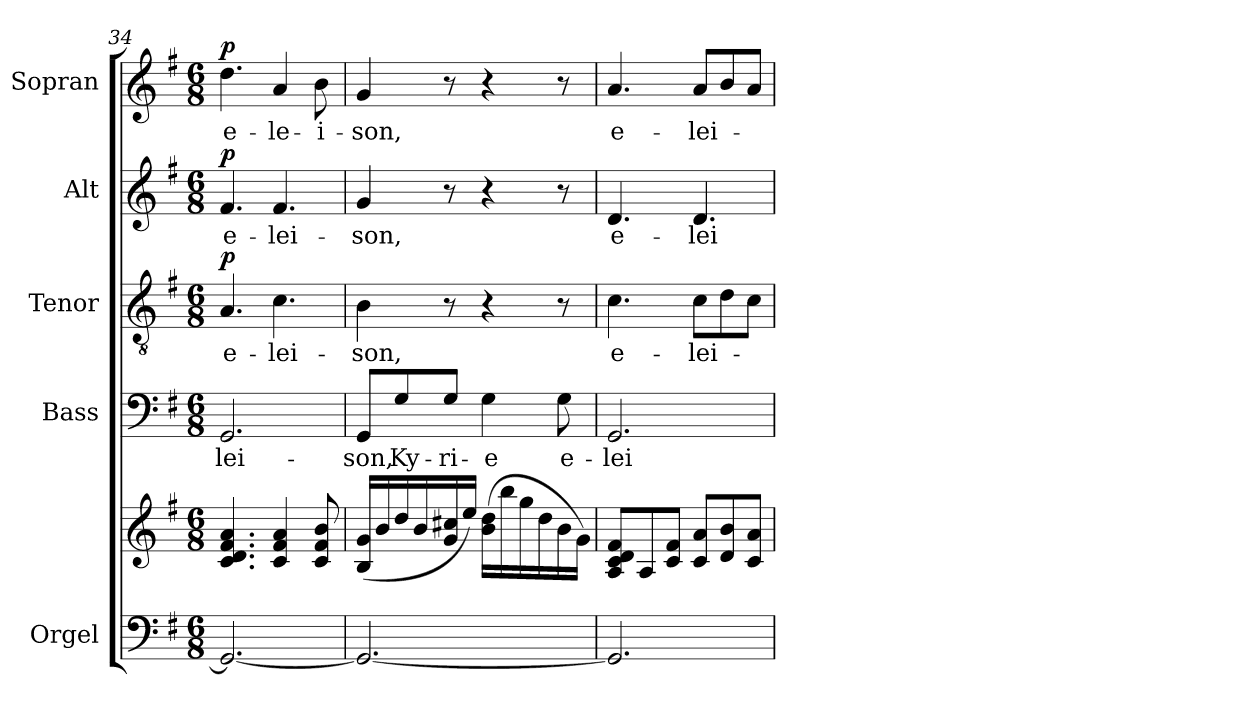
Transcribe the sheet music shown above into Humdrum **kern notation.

**kern	**kern	**kern	**text	**kern	**text	**dynam	**kern	**text	**dynam	**kern	**text	**dynam
*part5	*part5	*part4	*part4	*part3	*part3	*part3	*part2	*part2	*part2	*part1	*part1	*part1
*staff6	*staff5	*staff4	*staff4	*staff3	*staff3	*staff3	*staff2	*staff2	*staff2	*staff1	*staff1	*staff1
*I"Orgel	*	*I"Bass	*	*I"Tenor	*	*	*I"Alt	*	*	*I"Sopran	*	*
*I'Org.	*	*I'B.	*	*I'T.	*	*	*I'A.	*	*	*I'S.	*	*
*clefF4	*clefG2	*clefF4	*	*clefGv2	*	*	*clefG2	*	*	*clefG2	*	*
*k[f#]	*k[f#]	*k[f#]	*	*k[f#]	*	*	*k[f#]	*	*	*k[f#]	*	*
*G:	*G:	*G:	*	*G:	*	*	*G:	*	*	*G:	*	*
*M6/8	*M6/8	*M6/8	*	*M6/8	*	*	*M6/8	*	*	*M6/8	*	*
=34	=34	=34	=34	=34	=34	=34	=34	=34	=34	=34	=34	=34
!	!	!	!LO:LY:b	!	!LO:LY:b	!LO:DY:a	!	!LO:LY:b	!LO:DY:a	!	!LO:LY:b	!LO:DY:a
2.GG/_	4.c/ 4.d/ 4.f#/ 4.a/	2.GG/	-lei-	4.A/	e-	p	4.f#/	e-	p	4.dd\	e-	p
!	!	!	!	!	!LO:LY:b	!	!	!LO:LY:b	!	!	!LO:LY:b	!
.	4c/ 4f#/ 4a/	.	.	4.c\	-lei-	.	4.f#/	-lei-	.	4a/	-le-	.
!	!	!	!	!	!	!	!	!	!	!	!LO:LY:b	!
.	8c/ 8f#/ 8b/	.	.	.	.	.	.	.	.	8b\	-i-	.
=35	=35	=35	=35	=35	=35	=35	=35	=35	=35	=35	=35	=35
!	!	!	!LO:LY:b	!	!LO:LY:b	!	!	!LO:LY:b	!	!	!LO:LY:b	!
2.GG/_	(<16B/ 16g/LL	8GG/L	-son,	4B\	-son,	.	4g/	-son,	.	4g/	-son,	.
.	16b/	.	.	.	.	.	.	.	.	.	.	.
!	!	!	!LO:LY:b	!	!	!	!	!	!	!	!	!
.	16dd/	8G/	Ky-	.	.	.	.	.	.	.	.	.
.	16b/	.	.	.	.	.	.	.	.	.	.	.
!	!	!	!LO:LY:b	!	!	!	!	!	!	!	!	!
.	16g/ 16cc#X/	8G/J	-ri-	8r	.	.	8r	.	.	8r	.	.
.	16ee/JJ)	.	.	.	.	.	.	.	.	.	.	.
!	!	!	!LO:LY:b	!	!	!	!	!	!	!	!	!
.	(>16b\ 16dd\LL	4G\	-e	4r	.	.	4r	.	.	4r	.	.
.	16bb\	.	.	.	.	.	.	.	.	.	.	.
.	16gg\	.	.	.	.	.	.	.	.	.	.	.
.	16dd\	.	.	.	.	.	.	.	.	.	.	.
!	!	!	!LO:LY:b	!	!	!	!	!	!	!	!	!
.	16b\	8G\	e-	8r	.	.	8r	.	.	8r	.	.
.	16g\JJ)	.	.	.	.	.	.	.	.	.	.	.
!!LO:LB:g=z
=36	=36	=36	=36	=36	=36	=36	=36	=36	=36	=36	=36	=36
!	!	!	!LO:LY:b	!	!LO:LY:b	!	!	!LO:LY:b	!	!	!LO:LY:b	!
2.GG/]	8A/ 8c/ 8d/ 8f#/L	2.GG/	-lei-	4.c\	e-	.	4.d/	e-	.	4.a/	e-	.
.	8A/	.	.	.	.	.	.	.	.	.	.	.
.	8c/ 8f#/J	.	.	.	.	.	.	.	.	.	.	.
!	!	!	!	!	!LO:LY:b	!	!	!LO:LY:b	!	!	!LO:LY:b	!
.	8c/ 8a/L	.	.	8c\L	-lei-	.	4.d/	-lei-	.	8a/L	-lei-	.
.	8d/ 8b/	.	.	8d\	.	.	.	.	.	8b/	.	.
.	8c/ 8a/J	.	.	8c\J	.	.	.	.	.	8a/J	.	.
=	=	=	=	=	=	=	=	=	=	=	=	=
*-	*-	*-	*-	*-	*-	*-	*-	*-	*-	*-	*-	*-
